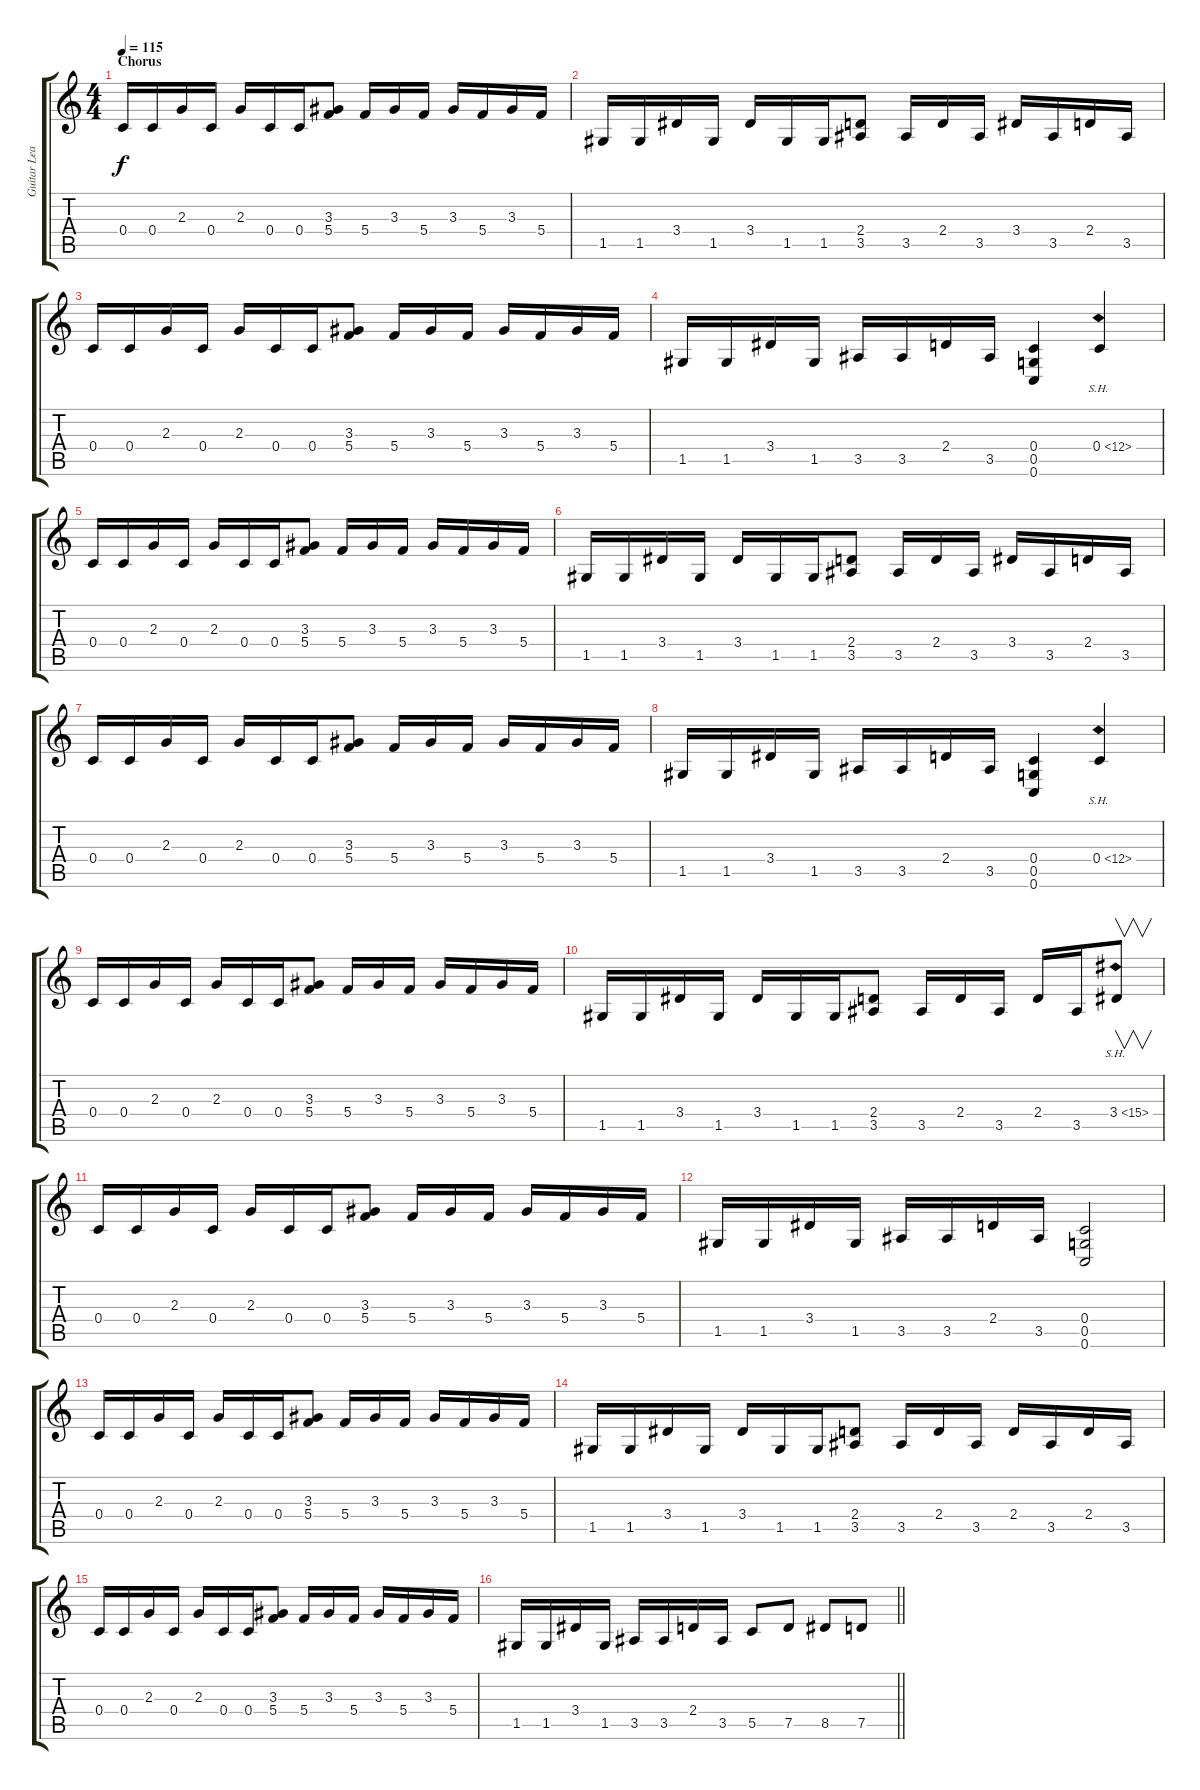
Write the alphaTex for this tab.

\track ("Guitar Lead" "Guitar Lea") {instrument distortionguitar}
\staff {score tabs}
\tuning (D4 A3 F3 C3 G2 C2) {hide}
\ts (4 4)
\section ("" "Chorus")
\tempo 115
\clef g2
\ks c
0.4.16{dy f} 0.4.16 2.3.16 0.4.16 2.3.16 0.4.16 0.4.16 (3.3 5.4).8 5.4.16 3.3.16 5.4.16 3.3.16 5.4.16 3.3.16 5.4.16 |
1.5.16 1.5.16 3.4.16 1.5.16 3.4.16 1.5.16 1.5.16 (2.4 3.5).8 3.5.16 2.4.16 3.5.16 3.4.16 3.5.16 2.4.16 3.5.16 |
0.4.16 0.4.16 2.3.16 0.4.16 2.3.16 0.4.16 0.4.16 (3.3 5.4).8 5.4.16 3.3.16 5.4.16 3.3.16 5.4.16 3.3.16 5.4.16 |
1.5.16 1.5.16 3.4.16 1.5.16 3.5.16 3.5.16 2.4.16 3.5.16 (0.4 0.5 0.6).4 0.4{sh 12}.4 |
0.4.16 0.4.16 2.3.16 0.4.16 2.3.16 0.4.16 0.4.16 (3.3 5.4).8 5.4.16 3.3.16 5.4.16 3.3.16 5.4.16 3.3.16 5.4.16 |
1.5.16 1.5.16 3.4.16 1.5.16 3.4.16 1.5.16 1.5.16 (2.4 3.5).8 3.5.16 2.4.16 3.5.16 3.4.16 3.5.16 2.4.16 3.5.16 |
0.4.16 0.4.16 2.3.16 0.4.16 2.3.16 0.4.16 0.4.16 (3.3 5.4).8 5.4.16 3.3.16 5.4.16 3.3.16 5.4.16 3.3.16 5.4.16 |
1.5.16 1.5.16 3.4.16 1.5.16 3.5.16 3.5.16 2.4.16 3.5.16 (0.4 0.5 0.6).4 0.4{sh 12}.4 |
0.4.16 0.4.16 2.3.16 0.4.16 2.3.16 0.4.16 0.4.16 (3.3 5.4).8 5.4.16 3.3.16 5.4.16 3.3.16 5.4.16 3.3.16 5.4.16 |
1.5.16 1.5.16 3.4.16 1.5.16 3.4.16 1.5.16 1.5.16 (2.4 3.5).8 3.5.16 2.4.16 3.5.16 2.4.16 3.5.16 3.4{sh 12}.8{v} |
0.4.16 0.4.16 2.3.16 0.4.16 2.3.16 0.4.16 0.4.16 (3.3 5.4).8 5.4.16 3.3.16 5.4.16 3.3.16 5.4.16 3.3.16 5.4.16 |
1.5.16 1.5.16 3.4.16 1.5.16 3.5.16 3.5.16 2.4.16 3.5.16 (0.4 0.5 0.6).2 |
0.4.16 0.4.16 2.3.16 0.4.16 2.3.16 0.4.16 0.4.16 (3.3 5.4).8 5.4.16 3.3.16 5.4.16 3.3.16 5.4.16 3.3.16 5.4.16 |
1.5.16 1.5.16 3.4.16 1.5.16 3.4.16 1.5.16 1.5.16 (2.4 3.5).8 3.5.16 2.4.16 3.5.16 2.4.16 3.5.16 2.4.16 3.5.16 |
0.4.16 0.4.16 2.3.16 0.4.16 2.3.16 0.4.16 0.4.16 (3.3 5.4).8 5.4.16 3.3.16 5.4.16 3.3.16 5.4.16 3.3.16 5.4.16 |
\barLineRight lightlight
1.5.16 1.5.16 3.4.16 1.5.16 3.5.16 3.5.16 2.4.16 3.5.16 5.5.8 7.5.8 8.5.8 7.5.8
